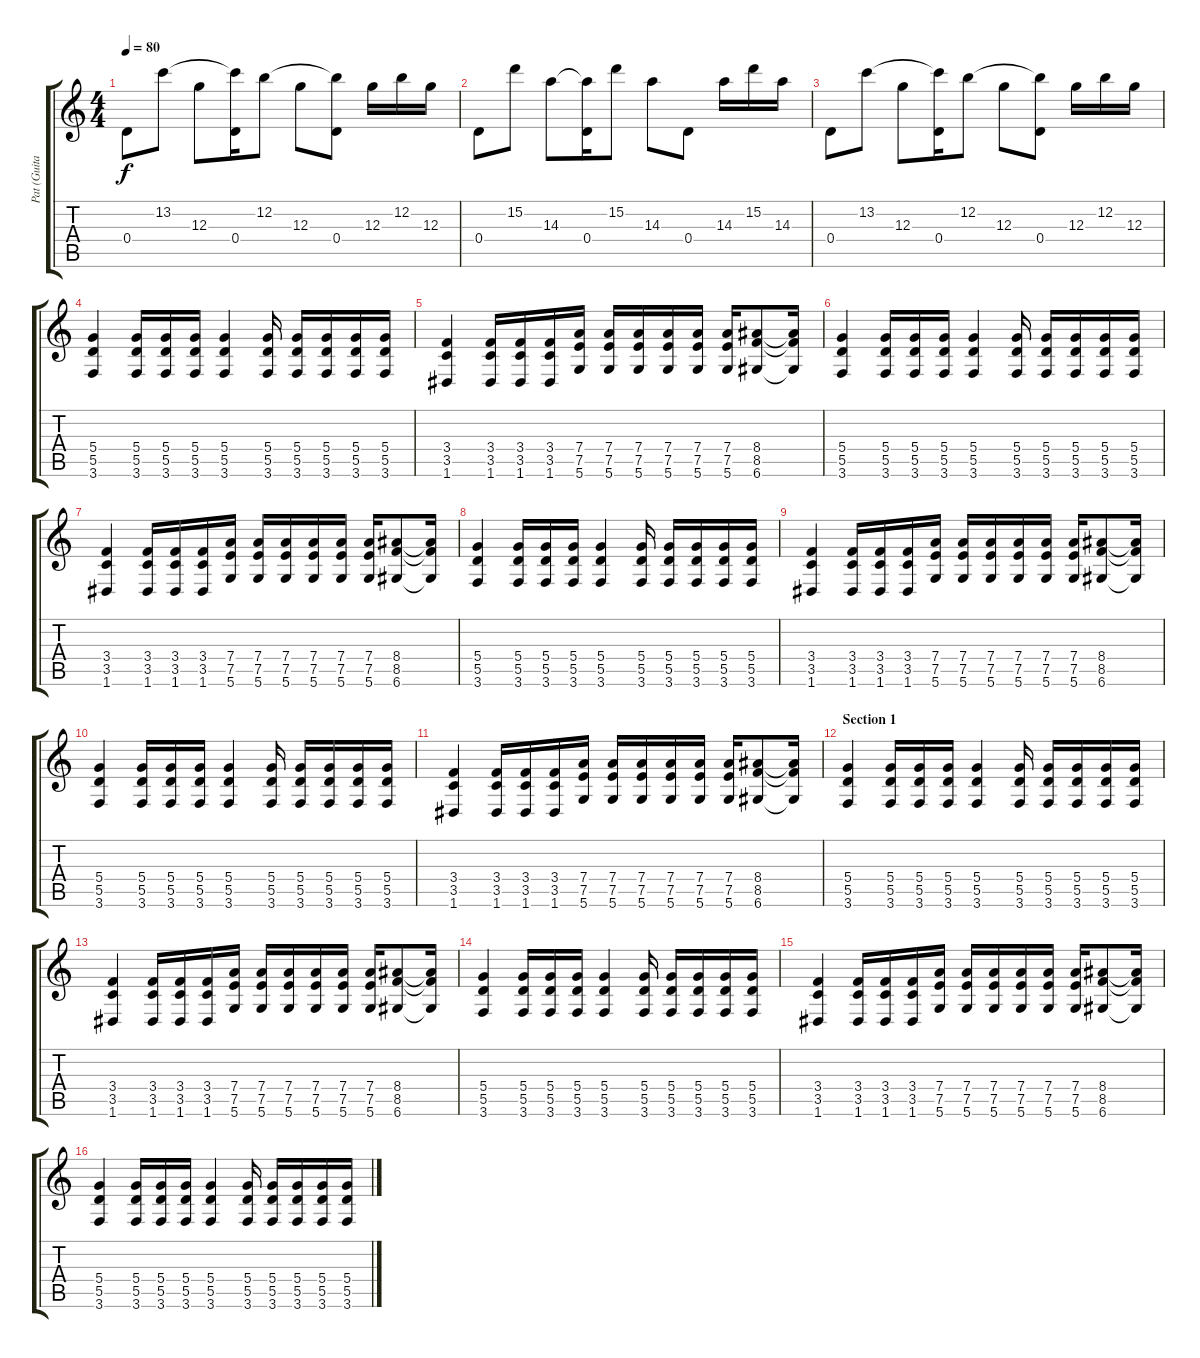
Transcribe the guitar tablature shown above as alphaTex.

\track ("Pat (Guitar)" "Pat (Guita") {instrument acousticguitarnylon}
\staff {score tabs}
\tuning (E4 B3 G3 D3 A2 D2) {hide}
\ts (4 4)
\tempo 80
\clef g2
\ks c
0.4.8{dy f} 13.2.8 12.3.8 (13.2{t} 0.4).16 12.2.8 12.3.8 (12.2{t} 0.4).8 12.3.16 12.2.16 12.3.16 |
0.4.8 15.2.8 14.3.8 (14.3{t} 0.4).16 15.2.8 14.3.8 0.4.8 14.3.16 15.2.16 14.3.16 |
0.4.8 13.2.8 12.3.8 (13.2{t} 0.4).16 12.2.8 12.3.8 (12.2{t} 0.4).8 12.3.16 12.2.16 12.3.16 |
(5.4 5.5 3.6).4 (5.4 5.5 3.6).16 (5.4 5.5 3.6).16 (5.4 5.5 3.6).16 (5.4 5.5 3.6).4 (5.4 5.5 3.6).16 (5.4 5.5 3.6).16 (5.4 5.5 3.6).16 (5.4 5.5 3.6).16 (5.4 5.5 3.6).16 |
(3.4 3.5 1.6).4 (3.4 3.5 1.6).16 (3.4 3.5 1.6).16 (3.4 3.5 1.6).16 (7.4 7.5 5.6).16 (7.4 7.5 5.6).16 (7.4 7.5 5.6).16 (7.4 7.5 5.6).16 (7.4 7.5 5.6).16 (7.4 7.5 5.6).16 (8.4 8.5 6.6).8 (8.4{t} 8.5{t} 6.6{t}).16 |
(5.4 5.5 3.6).4 (5.4 5.5 3.6).16 (5.4 5.5 3.6).16 (5.4 5.5 3.6).16 (5.4 5.5 3.6).4 (5.4 5.5 3.6).16 (5.4 5.5 3.6).16 (5.4 5.5 3.6).16 (5.4 5.5 3.6).16 (5.4 5.5 3.6).16 |
(3.4 3.5 1.6).4 (3.4 3.5 1.6).16 (3.4 3.5 1.6).16 (3.4 3.5 1.6).16 (7.4 7.5 5.6).16 (7.4 7.5 5.6).16 (7.4 7.5 5.6).16 (7.4 7.5 5.6).16 (7.4 7.5 5.6).16 (7.4 7.5 5.6).16 (8.4 8.5 6.6).8 (8.4{t} 8.5{t} 6.6{t}).16 |
(5.4 5.5 3.6).4 (5.4 5.5 3.6).16 (5.4 5.5 3.6).16 (5.4 5.5 3.6).16 (5.4 5.5 3.6).4 (5.4 5.5 3.6).16 (5.4 5.5 3.6).16 (5.4 5.5 3.6).16 (5.4 5.5 3.6).16 (5.4 5.5 3.6).16 |
(3.4 3.5 1.6).4 (3.4 3.5 1.6).16 (3.4 3.5 1.6).16 (3.4 3.5 1.6).16 (7.4 7.5 5.6).16 (7.4 7.5 5.6).16 (7.4 7.5 5.6).16 (7.4 7.5 5.6).16 (7.4 7.5 5.6).16 (7.4 7.5 5.6).16 (8.4 8.5 6.6).8 (8.4{t} 8.5{t} 6.6{t}).16 |
(5.4 5.5 3.6).4 (5.4 5.5 3.6).16 (5.4 5.5 3.6).16 (5.4 5.5 3.6).16 (5.4 5.5 3.6).4 (5.4 5.5 3.6).16 (5.4 5.5 3.6).16 (5.4 5.5 3.6).16 (5.4 5.5 3.6).16 (5.4 5.5 3.6).16 |
(3.4 3.5 1.6).4 (3.4 3.5 1.6).16 (3.4 3.5 1.6).16 (3.4 3.5 1.6).16 (7.4 7.5 5.6).16 (7.4 7.5 5.6).16 (7.4 7.5 5.6).16 (7.4 7.5 5.6).16 (7.4 7.5 5.6).16 (7.4 7.5 5.6).16 (8.4 8.5 6.6).8 (8.4{t} 8.5{t} 6.6{t}).16 |
\section ("" "Section 1")
(5.4 5.5 3.6).4{instrument overdrivenguitar} (5.4 5.5 3.6).16 (5.4 5.5 3.6).16 (5.4 5.5 3.6).16 (5.4 5.5 3.6).4 (5.4 5.5 3.6).16 (5.4 5.5 3.6).16 (5.4 5.5 3.6).16 (5.4 5.5 3.6).16 (5.4 5.5 3.6).16 |
(3.4 3.5 1.6).4 (3.4 3.5 1.6).16 (3.4 3.5 1.6).16 (3.4 3.5 1.6).16 (7.4 7.5 5.6).16 (7.4 7.5 5.6).16 (7.4 7.5 5.6).16 (7.4 7.5 5.6).16 (7.4 7.5 5.6).16 (7.4 7.5 5.6).16 (8.4 8.5 6.6).8 (8.4{t} 8.5{t} 6.6{t}).16 |
(5.4 5.5 3.6).4 (5.4 5.5 3.6).16 (5.4 5.5 3.6).16 (5.4 5.5 3.6).16 (5.4 5.5 3.6).4 (5.4 5.5 3.6).16 (5.4 5.5 3.6).16 (5.4 5.5 3.6).16 (5.4 5.5 3.6).16 (5.4 5.5 3.6).16 |
(3.4 3.5 1.6).4 (3.4 3.5 1.6).16 (3.4 3.5 1.6).16 (3.4 3.5 1.6).16 (7.4 7.5 5.6).16 (7.4 7.5 5.6).16 (7.4 7.5 5.6).16 (7.4 7.5 5.6).16 (7.4 7.5 5.6).16 (7.4 7.5 5.6).16 (8.4 8.5 6.6).8 (8.4{t} 8.5{t} 6.6{t}).16 |
(5.4 5.5 3.6).4 (5.4 5.5 3.6).16 (5.4 5.5 3.6).16 (5.4 5.5 3.6).16 (5.4 5.5 3.6).4 (5.4 5.5 3.6).16 (5.4 5.5 3.6).16 (5.4 5.5 3.6).16 (5.4 5.5 3.6).16 (5.4 5.5 3.6).16
